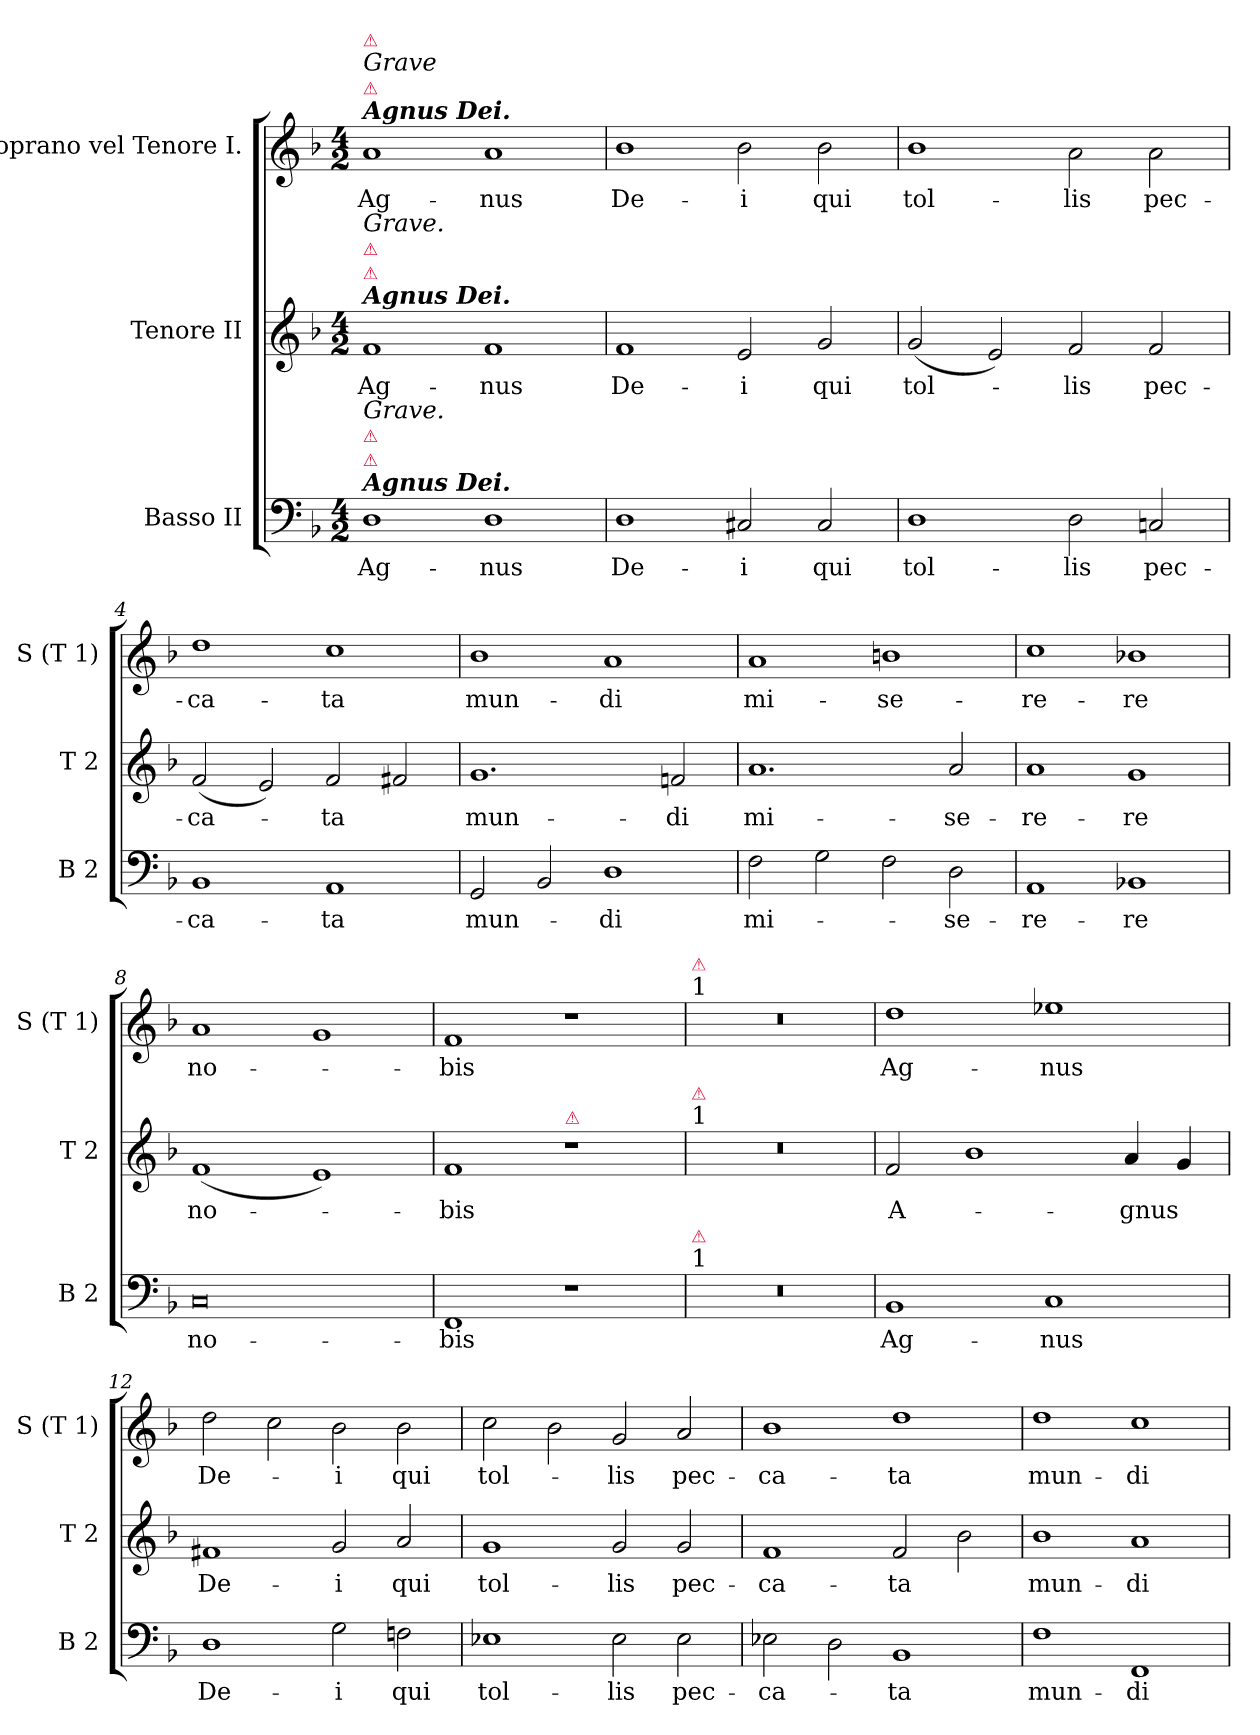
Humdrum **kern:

**kern	**text	**kern	**text	**kern	**text
*part3	*part3	*part2	*part2	*part1	*part1
*staff3	*staff3	*staff2	*staff2	*staff1	*staff1
*I"Basso II	*	*I"Tenore II	*	*I"Soprano vel Tenore I.	*
*I'B 2	*	*I'T 2	*	*I'S (T 1)	*
*clefF4	*	*clefG2	*	*clefG2	*
*k[b-]	*	*k[b-]	*	*k[b-]	*
*M4/2	*	*M4/2	*	*M4/2	*
=1	=1	=1	=1	=1	=1
!	!	!	!	!LO:TX:a:Bi:t=Agnus Dei.	!
!	!	!	!	!LO:TX:a:color=crimson:t=⚠	!
!	!	!	!	!LO:TX:a:i:t=Grave	!
!	!	!	!	!LO:TX:a:color=crimson:t=⚠	!
!	!	!LO:TX:a:Bi:t=Agnus Dei.	!	!	!
!	!	!LO:TX:a:color=crimson:t=⚠	!	!	!
!	!	!LO:TX:a:color=crimson:t=⚠	!	!	!
!	!	!LO:TX:a:i:t=Grave.	!	!	!
!LO:TX:a:Bi:t=Agnus Dei.	!	!	!	!	!
!LO:TX:a:color=crimson:t=⚠	!	!	!	!	!
!LO:TX:a:color=crimson:t=⚠	!	!	!	!	!
!LO:TX:a:i:t=Grave.	!	!	!	!	!
1D	Ag-	1f	Ag-	1a	Ag-
1D	-nus	1f	-nus	1a	-nus
=2	=2	=2	=2	=2	=2
1D	De-	1f	De-	1b-	De-
2C#X/	-i	2e/	-i	2b-\	-i
2C#/	qui	2g/	qui	2b-\	qui
=3	=3	=3	=3	=3	=3
1D	tol-	(>2g/	tol-	1b-	tol-
.	.	2e/)	.	.	.
2D\	-lis	2f/	-lis	2a\	-lis
2Cn/	pec-	2f/	pec-	2a\	pec-
=4	=4	=4	=4	=4	=4
1BB-	-ca-	(>2f/	-ca-	1dd	-ca-
.	.	2e/)	.	.	.
1AA	-ta	2f/	-ta	1cc	-ta
.	.	2f#X/	.	.	.
=5	=5	=5	=5	=5	=5
2GG/	mun-	1.g	mun-	1b-	mun-
2BB-/	.	.	.	.	.
1D	-di	.	.	1a	-di
.	.	2fn/	-di	.	.
=6	=6	=6	=6	=6	=6
2F\	mi-	1.a	mi-	1a	mi-
2G\	.	.	.	.	.
2F\	.	.	.	1bn	-se-
2D\	-se-	2a/	-se-	.	.
=7	=7	=7	=7	=7	=7
1AA	-re-	1a	-re-	1cc	-re-
1BB-X	-re	1g	-re	1b-X	-re
=8	=8	=8	=8	=8	=8
0C	no-	(<1f	no-	1a	no-
.	.	1e)	.	1g	.
=9	=9	=9	=9	=9	=9
1FF	-bis	1f	-bis	1f	-bis
!	!	!LO:TX:a:color=crimson:t=⚠	!	!	!
1r	.	1r	.	1r	.
=10	=10	=10	=10	=10	=10
!	!	!	!	!LO:TX:a:t=1	!
!	!	!	!	!LO:TX:a:color=crimson:t=⚠	!
!	!	!LO:TX:a:t=1	!	!	!
!	!	!LO:TX:a:color=crimson:t=⚠	!	!	!
!LO:TX:a:t=1	!	!	!	!	!
!LO:TX:a:color=crimson:t=⚠	!	!	!	!	!
0r	.	0r	.	0r	.
=11	=11	=11	=11	=11	=11
1BB-	Ag-	2f/	A-	1dd	Ag-
.	.	1b-	.	.	.
1C	-nus	.	.	1ee-X	-nus
.	.	4a/	gnus	.	.
.	.	4g/	.	.	.
=12	=12	=12	=12	=12	=12
1D	De-	1f#X	De-	2dd\	De-
.	.	.	.	2cc\	.
2G\	-i	2g/	-i	2b-\	-i
2Fn\	qui	2a/	qui	2b-\	qui
=13	=13	=13	=13	=13	=13
1E-X	tol-	1g	tol-	2cc\	tol-
.	.	.	.	2b-\	.
2E-\	-lis	2g/	-lis	2g/	-lis
2E-\	pec-	2g/	pec-	2a/	pec-
=14	=14	=14	=14	=14	=14
2E-X\	-ca-	1f	-ca-	1b-	-ca-
2D\	.	.	.	.	.
1BB-	-ta	2f/	-ta	1dd	-ta
.	.	2b-\	.	.	.
=15	=15	=15	=15	=15	=15
1F	mun-	1b-	mun-	1dd	mun-
1FF	-di	1a	-di	1cc	-di
=	=	=	=	=	=
*-	*-	*-	*-	*-	*-
